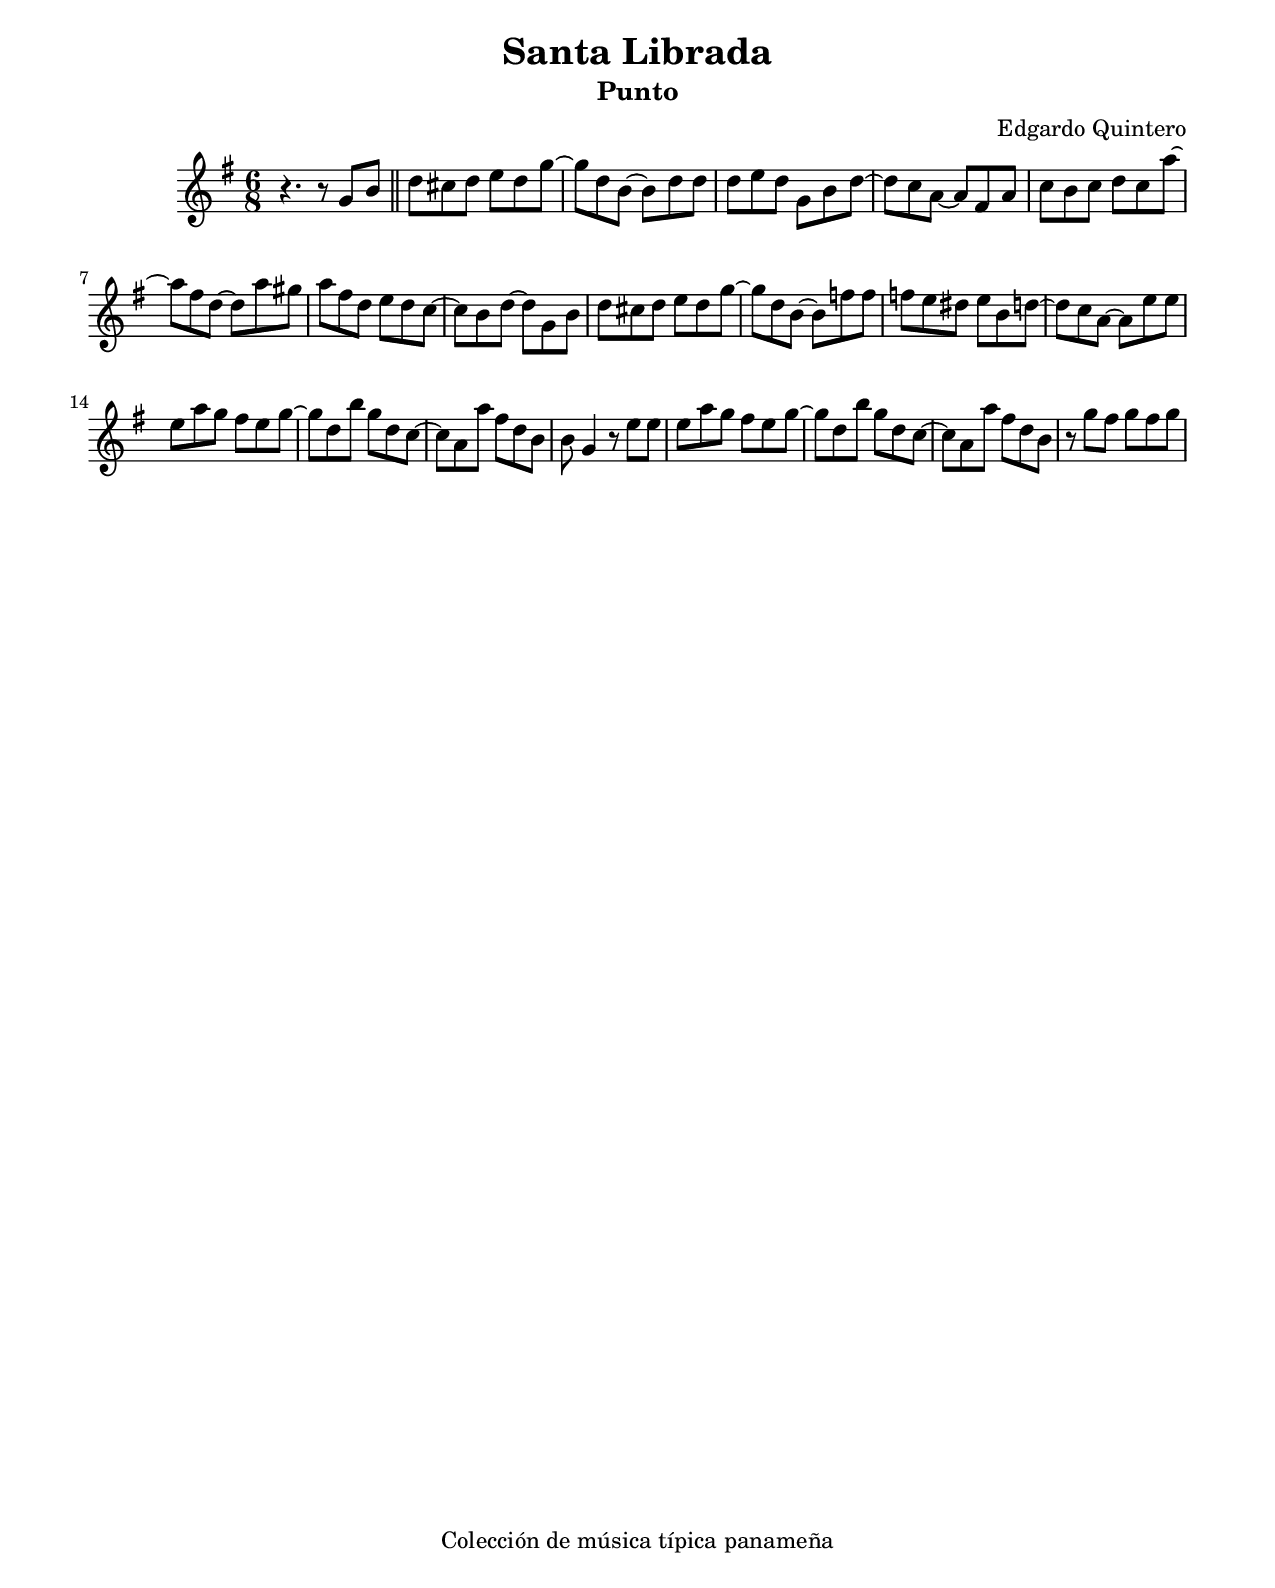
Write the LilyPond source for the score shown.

\version "2.23.2"
\header {
	title = "Santa Librada"
	subtitle = "Punto"
	composer = "Edgardo Quintero"
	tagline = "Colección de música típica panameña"
}

\paper {
	#(set-paper-size "letter")
	top-margin = 15
	left-margin = 15
	right-margin = 15
}

\score {
	\relative c' {
	\key g \major
	\time 6/8
	r4. r8  g'8 b \bar "||" | d cis d e d g ~ | g d b ~ b d d |
	d e d g, b d ~ | d c a ~ a fis a | c b c d c a' ~ | a fis d ~ d a' gis |
	a fis d e d c ~ | c b d ~ d g, b | d cis d e d g ~ | g d b ~ b f' f |
	f e dis e b d ~ | d c a ~ a e' e | e a g fis e g ~ | g d b' g d c ~ |
	c a a' fis d b | b g4 r8 e'8 e | e a g fis e g ~ | g d b' g d c ~ |
	c a a' fis d b | r8 g' fis g fis g |
	}
}
